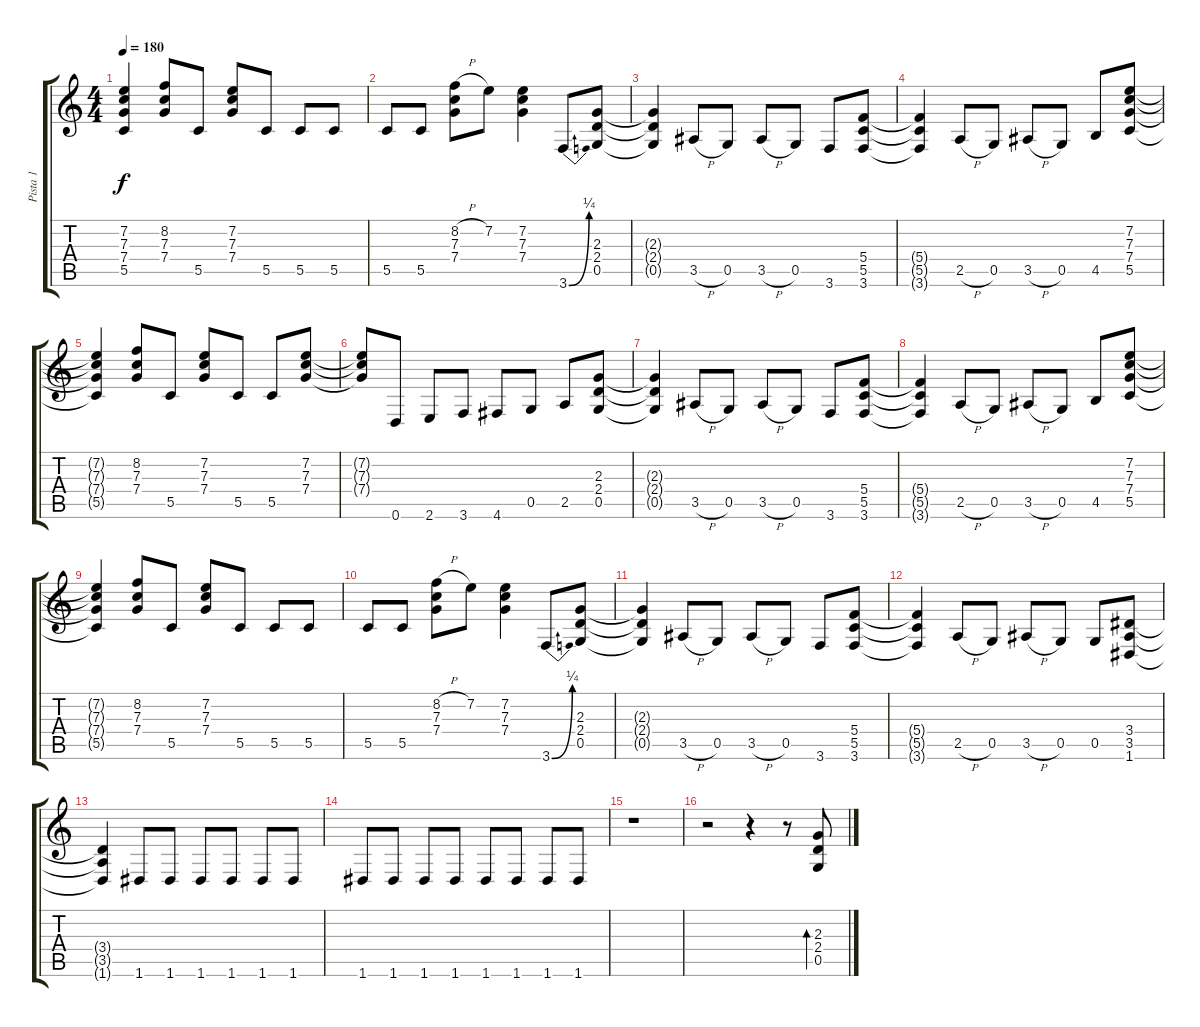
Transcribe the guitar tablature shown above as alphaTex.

\track ("Pista 1" "Pista 1") {instrument overdrivenguitar}
\staff {score tabs}
\tuning (D4 A3 F3 C3 G2 D2) {hide}
\ts (4 4)
\tempo 180
\clef g2
\ks c
(7.2{t} 7.3{t} 7.4{t} 5.5{t}).4{dy f} (8.2 7.3 7.4).8 5.5.8 (7.2 7.3 7.4).8 5.5.8 5.5.8 5.5.8 |
5.5.8 5.5.8 (8.2{h} 7.3 7.4).8 7.2.8 (7.2 7.3 7.4).4 3.6{be (bend 0 0 60 1)}.8 (2.3 2.4 0.5).8 |
(2.3{t} 2.4{t} 0.5{t}).4 3.5{h}.8 0.5.8 3.5{h}.8 0.5.8 3.6.8 (5.4 5.5 3.6).8 |
(5.4{t} 5.5{t} 3.6{t}).4 2.5{h}.8 0.5.8 3.5{h}.8 0.5.8 4.5.8 (7.2 7.3 7.4 5.5).8 |
(7.2{t} 7.3{t} 7.4{t} 5.5{t}).4 (8.2 7.3 7.4).8 5.5.8 (7.2 7.3 7.4).8 5.5.8 5.5.8 (7.2 7.3 7.4).8 |
(7.2{t} 7.3{t} 7.4{t}).8 0.6.8 2.6.8 3.6.8 4.6.8 0.5.8 2.5.8 (2.3 2.4 0.5).8 |
(2.3{t} 2.4{t} 0.5{t}).4 3.5{h}.8 0.5.8 3.5{h}.8 0.5.8 3.6.8 (5.4 5.5 3.6).8 |
(5.4{t} 5.5{t} 3.6{t}).4 2.5{h}.8 0.5.8 3.5{h}.8 0.5.8 4.5.8 (7.2 7.3 7.4 5.5).8 |
(7.2{t} 7.3{t} 7.4{t} 5.5{t}).4 (8.2 7.3 7.4).8 5.5.8 (7.2 7.3 7.4).8 5.5.8 5.5.8 5.5.8 |
5.5.8 5.5.8 (8.2{h} 7.3 7.4).8 7.2.8 (7.2 7.3 7.4).4 3.6{be (bend 0 0 60 1)}.8 (2.3 2.4 0.5).8 |
(2.3{t} 2.4{t} 0.5{t}).4 3.5{h}.8 0.5.8 3.5{h}.8 0.5.8 3.6.8 (5.4 5.5 3.6).8 |
(5.4{t} 5.5{t} 3.6{t}).4 2.5{h}.8 0.5.8 3.5{h}.8 0.5.8 0.5.8 (3.4 3.5 1.6).8 |
(3.4{t} 3.5{t} 1.6{t}).4 1.6.8 1.6.8 1.6.8 1.6.8 1.6.8 1.6.8 |
1.6.8 1.6.8 1.6.8 1.6.8 1.6.8 1.6.8 1.6.8 1.6.8 |
r.1 |
r.2{instrument acousticguitarsteel} r.4 r.8 (2.3 2.4 0.5).8{bd 120}
